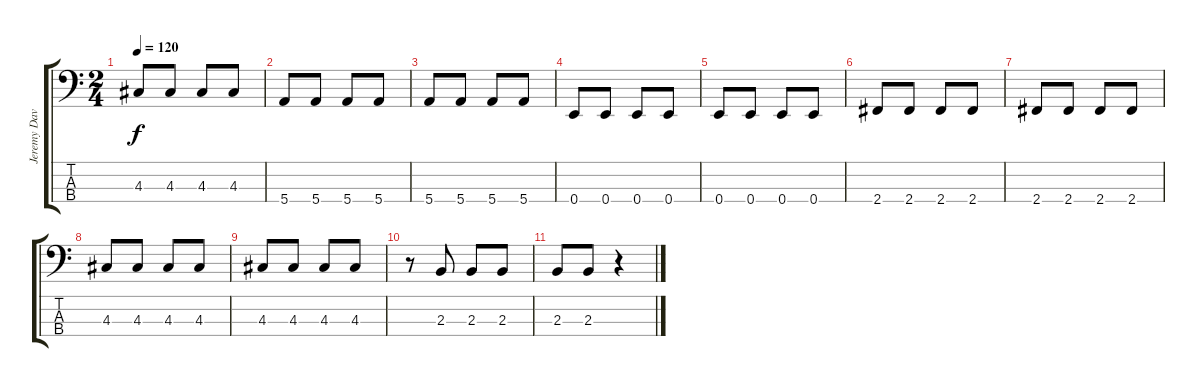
\track ("Jeremy Davis" "Jeremy Dav") {instrument electricbassfinger}
\staff {score tabs}
\tuning (G2 D2 A1 E1) {hide}
\ts (2 4)
\tempo 120
\clef f4
\ks c
4.3.8{dy f} 4.3.8 4.3.8 4.3.8 |
5.4.8 5.4.8 5.4.8 5.4.8 |
5.4.8 5.4.8 5.4.8 5.4.8 |
0.4.8 0.4.8 0.4.8 0.4.8 |
0.4.8 0.4.8 0.4.8 0.4.8 |
2.4.8 2.4.8 2.4.8 2.4.8 |
2.4.8 2.4.8 2.4.8 2.4.8 |
4.3.8 4.3.8 4.3.8 4.3.8 |
4.3.8 4.3.8 4.3.8 4.3.8 |
r.8 2.3.8 2.3.8 2.3.8 |
2.3.8 2.3.8 r.4
